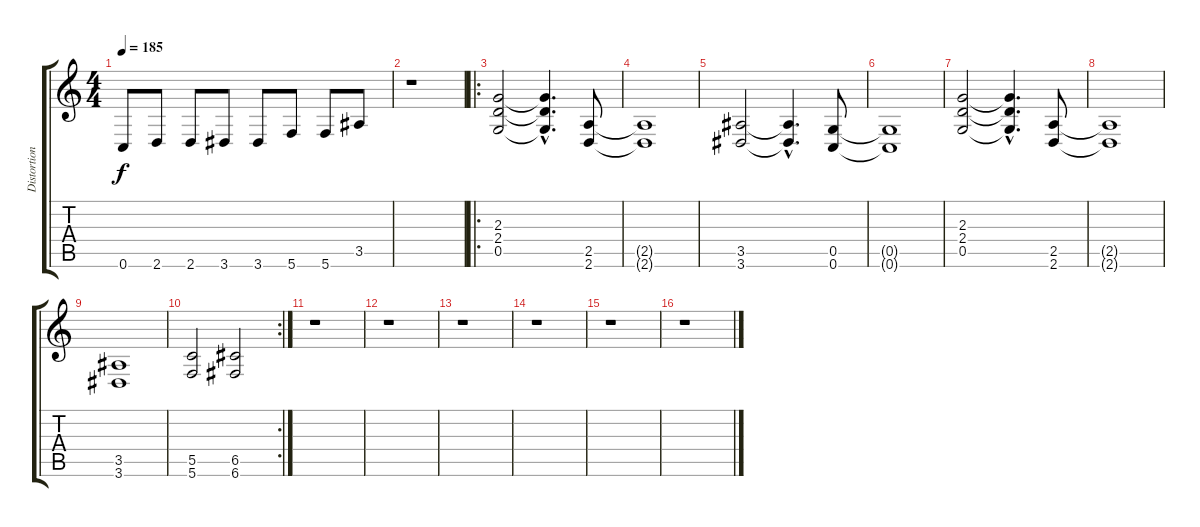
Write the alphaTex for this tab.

\track ("Distortion Guitar 3" "Distortion") {instrument distortionguitar}
\staff {score tabs}
\tuning (D4 A3 F3 C3 G2 C2) {hide}
\ts (4 4)
\tempo 185
\clef g2
\ks c
0.6.8{dy f} 2.6.8 2.6.8 3.6.8 3.6.8 5.6.8 5.6.8 3.5.8 |
r.1 |
\ro
(2.3 2.4 0.5).2 (2.3{hac t} 2.4{hac t} 0.5{hac t}).4{d} (2.5 2.6).8 |
(2.5{t} 2.6{t}).1 |
(3.5 3.6).2 (3.5{hac t} 3.6{hac t}).4{d} (0.5 0.6).8 |
(0.5{t} 0.6{t}).1 |
(2.3 2.4 0.5).2 (2.3{hac t} 2.4{hac t} 0.5{hac t}).4{d} (2.5 2.6).8 |
(2.5{t} 2.6{t}).1 |
(3.5 3.6).1 |
\rc 2
(5.5 5.6).2 (6.5 6.6).2 |
r.1 |
r.1 |
r.1 |
r.1 |
r.1 |
r.1
